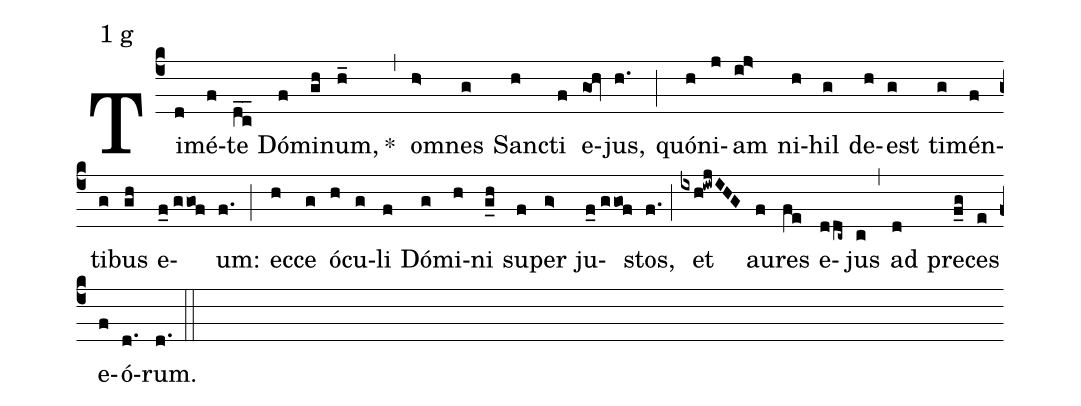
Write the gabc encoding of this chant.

mode:1 g;
%%
(c4) Ti(d)mé(f)te(dc__) Dó(f)mi(gh)num,(h_) *()(,)  o(h>)mnes(g) Sanc(h)ti(f) e(goh)jus,(h.) (;)  quó(h)ni(j)am(ij>) ni(h)hil(g) de(h)est(g)  ti(g)mén(f)ti(g)bus(gh) e(f_0//ggof)um:(f.) (;) ec(h)ce(g) ó(h)cu(g)li(f) Dó(g)mi(h)ni(g_h) su(f)per(g>) ju(f_0//ggof)stos,(f.) (;)  et(ixh!iwjIHG) au(f)res(fe) e(ddc~)jus(c) (,)  ad(d) pre(f_g)ces(e) e(f)ó(d.)rum.(d.) (::)
